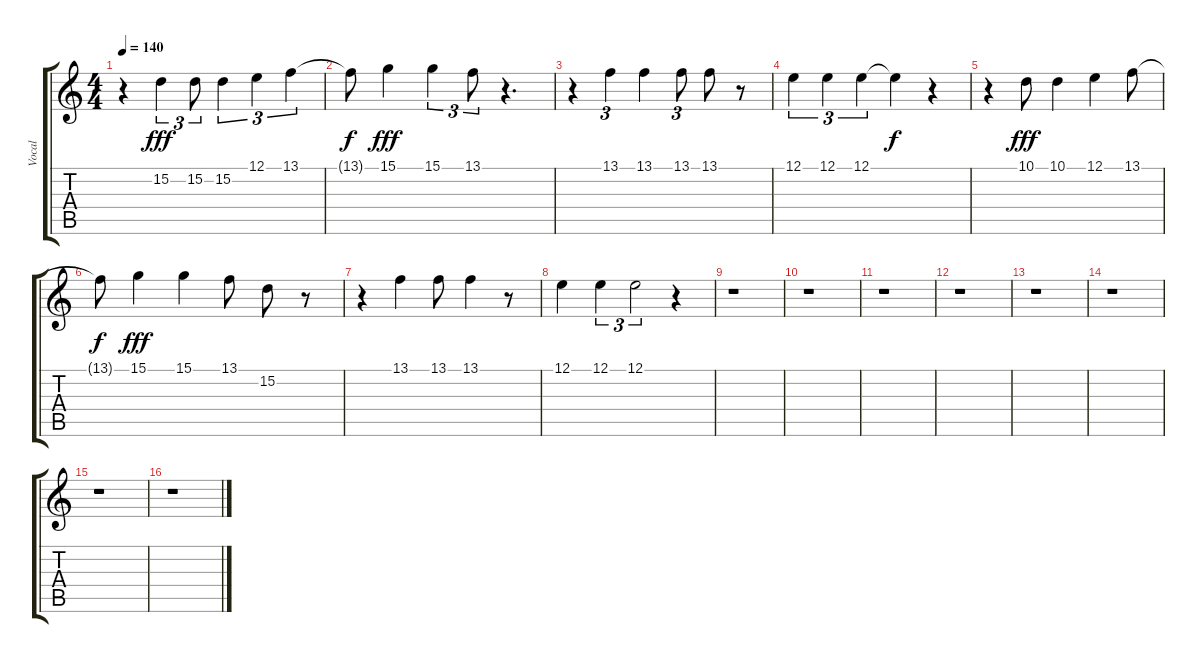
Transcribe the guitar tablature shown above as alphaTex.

\track ("Vocal" "Vocal") {instrument flute}
\staff {score tabs}
\tuning (E4 B3 G3 D3 A2 E2) {hide}
\ts (4 4)
\tempo 140
\clef g2
\ks c
r.4{dy fff} 15.2.4{tu (3 2)} 15.2.8{tu (3 2)} 15.2.4{tu (3 2)} 12.1.4{tu (3 2)} 13.1.4{tu (3 2)} |
13.1{t}.8{dy f} 15.1.4{dy fff} 15.1.4{tu (3 2)} 13.1.8{tu (3 2)} r.4{d} |
r.4 13.1.4{tu (3 2)} 13.1.4 13.1.8{tu (3 2)} 13.1.8 r.8 |
12.1.4{tu (3 2)} 12.1.4{tu (3 2)} 12.1.4{tu (3 2)} 12.1{t}.4{dy f} r.4 |
r.4 10.1.8{dy fff} 10.1.4 12.1.4 13.1.8 |
13.1{t}.8{dy f} 15.1.4{dy fff} 15.1.4 13.1.8 15.2.8 r.8 |
r.4 13.1.4 13.1.8 13.1.4 r.8 |
12.1.4 12.1.4{tu (3 2)} 12.1.2{tu (3 2)} r.4 |
r.1 |
r.1 |
r.1 |
r.1 |
r.1 |
r.1 |
r.1 |
r.1
